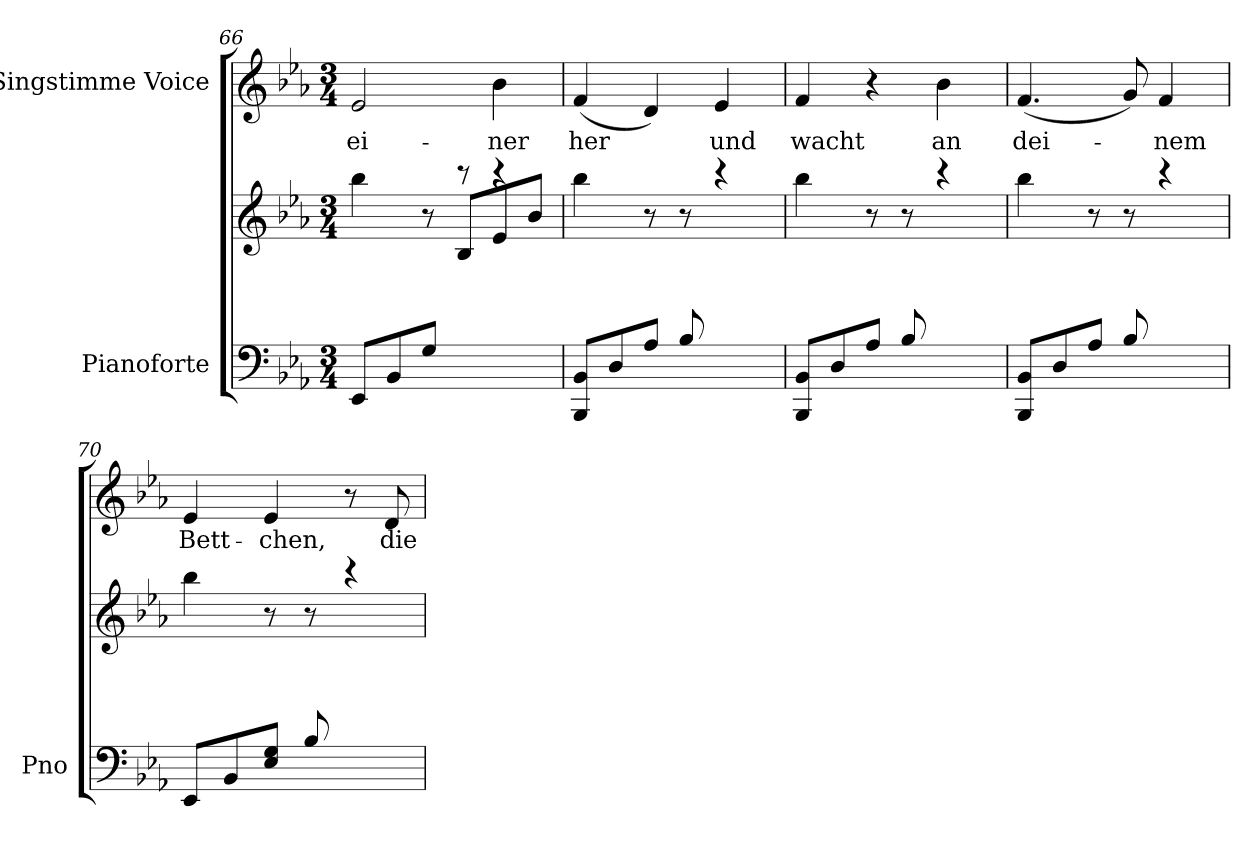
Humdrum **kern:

**kern	**kern	**kern	**text
*part2	*part2	*part1	*part1
*staff3	*staff2	*staff1	*staff1
*I"Pianoforte	*	*I"Singstimme Voice	*
*I'Pno	*	*	*
!!LO:LB:g=z
*clefF4	*clefG2	*clefG2	*
*k[b-e-a-]	*k[b-e-a-]	*k[b-e-a-]	*
*M3/4	*M3/4	*M3/4	*
=66	=66	=66	=66
*	*^	*	*
!	!	!	!	!LO:LY:b
8EE-/L	4bb-\	4.ryy	2e-/	ei-
8BB-/	.	.	.	.
8G/J	8r	.	.	.
4.ryy	8r	8B-/L	.	.
!	!	!	!	!LO:LY:b
.	4r	8e-/	4b-\	-ner
.	.	8b-/J	.	.
=67	=67	=67	=67	=67
!	!	!	!	!LO:LY:b
8BBB-/ 8BB-/L	4bb-\	2ryy	(4f/	her
8D/	.	.	.	.
8A-/J	8r	.	4d/)	.
8B-/L	8r	.	.	.
!	!	!	!	!LO:LY:b
4ryy	4r	8f\	4e-/	und
.	.	8b-\J	.	.
=68	=68	=68	=68	=68
!	!	!	!	!LO:LY:b
8BBB-/ 8BB-/L	4bb-\	2ryy	4f/	wacht
8D/	.	.	.	.
8A-/J	8r	.	4r	.
8B-/L	8r	.	.	.
!	!	!	!	!LO:LY:b
4ryy	4r	8f\	4b-\	an
.	.	8b-\J	.	.
=69	=69	=69	=69	=69
!	!	!	!	!LO:LY:b
8BBB-/ 8BB-/L	4bb-\	2ryy	(4.f/	dei-
8D/	.	.	.	.
8A-/J	8r	.	.	.
8B-/L	8r	.	8g/)	.
!	!	!	!	!LO:LY:b
4ryy	4r	8f\	4f/	-nem
.	.	8b-\J	.	.
=70	=70	=70	=70	=70
!	!	!	!	!LO:LY:b
8EE-/L	4bb-\	2ryy	4e-/	Bett-
8BB-/	.	.	.	.
!	!	!	!	!LO:LY:b
8E-/ 8G/J	8r	.	4e-/	-chen,
8B-/L	8r	.	.	.
4ryy	4r	8e-\	8r	.
!	!	!	!	!LO:LY:b
.	.	8b-\J	8d/	die
*	*v	*v	*	*
=	=	=	=
*-	*-	*-	*-
